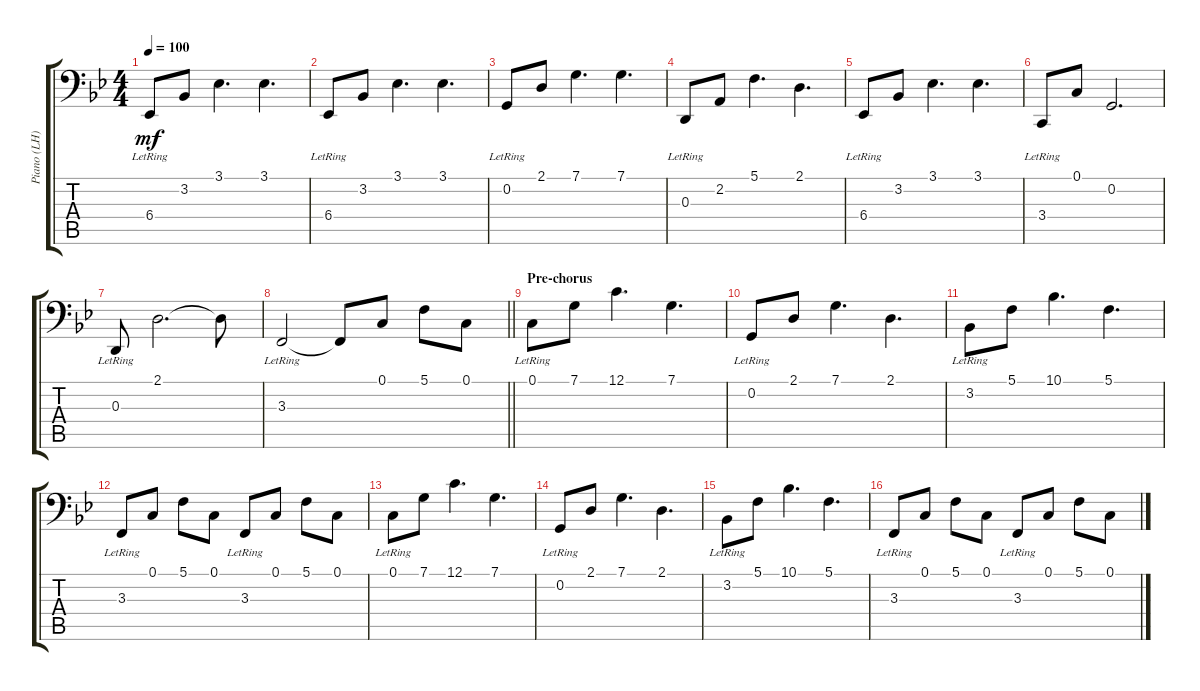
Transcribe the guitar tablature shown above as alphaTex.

\track ("Piano (LH)" "Piano (LH)") {instrument acousticgrandpiano}
\staff {score tabs}
\tuning (C3 G2 D2 A1 E1 B0) {hide}
\ts (4 4)
\tempo 100
\clef f4
\ks gminor
6.4{lr}.8{dy mf} 3.2.8 3.1.4{d} 3.1.4{d} |
6.4{lr}.8 3.2.8 3.1.4{d} 3.1.4{d} |
0.2{lr}.8 2.1.8 7.1.4{d} 7.1.4{d} |
0.3{lr}.8 2.2.8 5.1.4{d} 2.1.4{d} |
6.4{lr}.8 3.2.8 3.1.4{d} 3.1.4{d} |
3.4{lr}.8 0.1.8 0.2.2{d} |
0.3{lr}.8 2.1.2{d} 2.1{t}.8 |
\barLineRight lightlight
3.3{lr}.2 3.3{t}.8 0.1.8 5.1.8 0.1.8 |
\section ("" "Pre-chorus")
0.1{lr}.8 7.1.8 12.1.4{d} 7.1.4{d} |
0.2{lr}.8 2.1.8 7.1.4{d} 2.1.4{d} |
3.2{lr}.8 5.1.8 10.1.4{d} 5.1.4{d} |
3.3{lr}.8 0.1.8 5.1.8 0.1.8 3.3{lr}.8 0.1.8 5.1.8 0.1.8 |
0.1{lr}.8 7.1.8 12.1.4{d} 7.1.4{d} |
0.2{lr}.8 2.1.8 7.1.4{d} 2.1.4{d} |
3.2{lr}.8 5.1.8 10.1.4{d} 5.1.4{d} |
3.3{lr}.8 0.1.8 5.1.8 0.1.8 3.3{lr}.8 0.1.8 5.1.8 0.1.8
